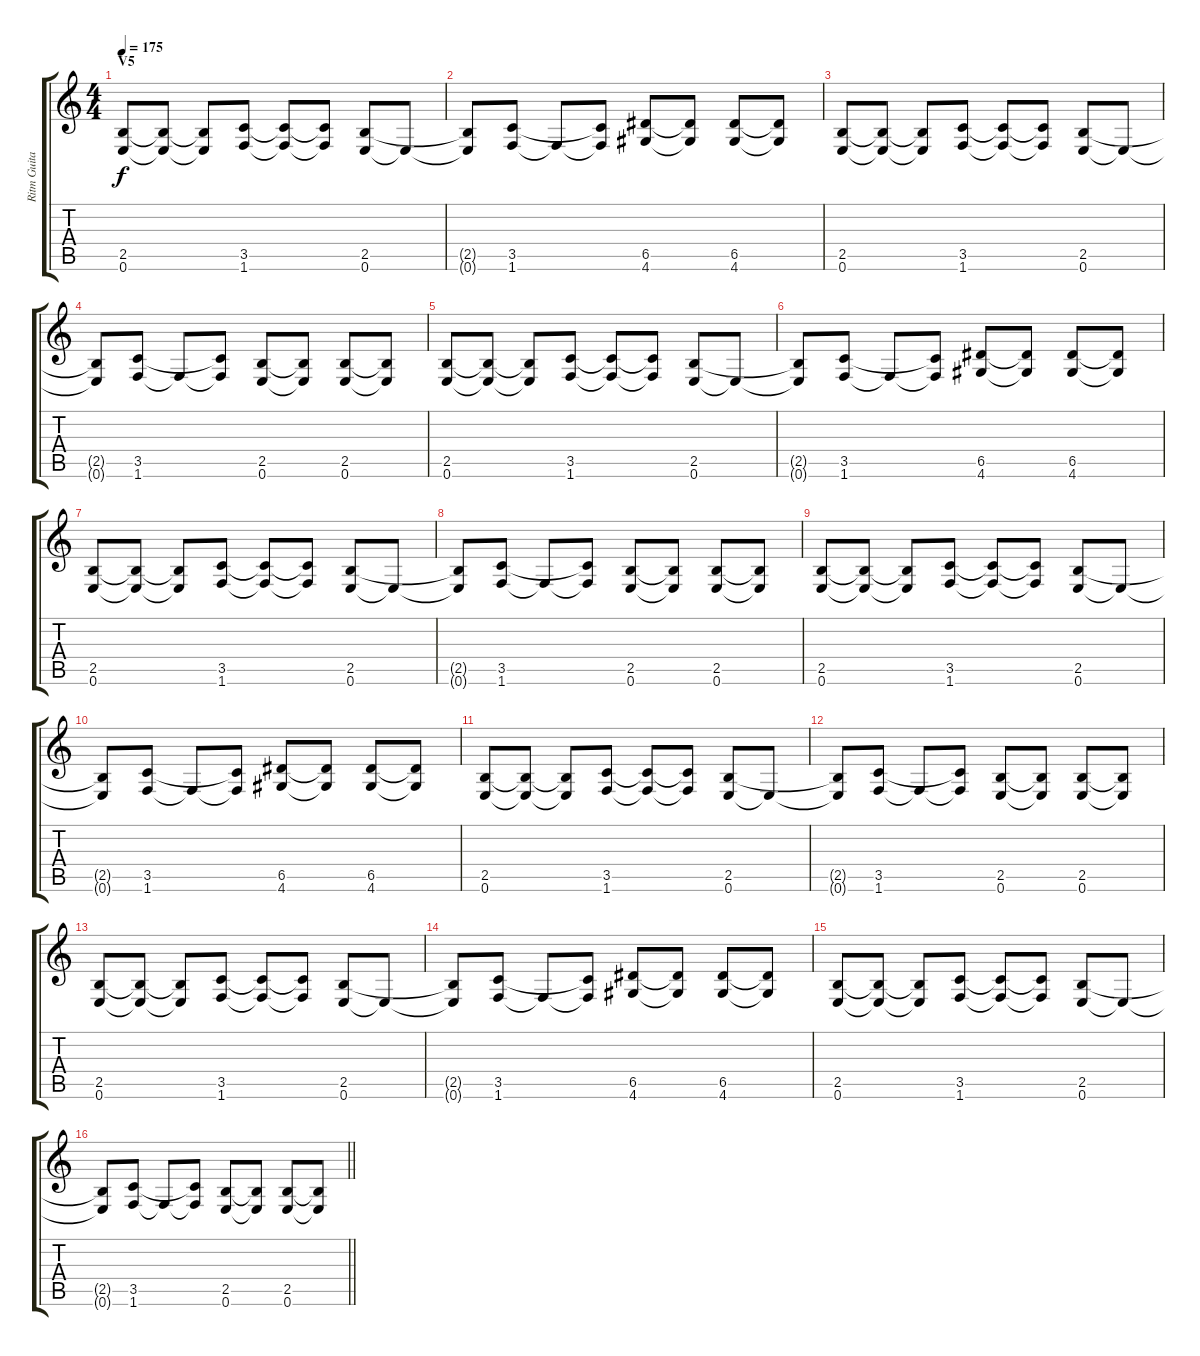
\track ("Ritm Guitar (Serg)" "Ritm Guita") {instrument distortionguitar}
\staff {score tabs}
\tuning (E4 B3 G3 D3 A2 E2) {hide}
\ts (4 4)
\section ("" "V5")
\tempo 175
\clef g2
\ks c
(2.5 0.6).8{dy f} (2.5{t} 0.6{t}).8 (2.5{t} 0.6{t}).8 (3.5 1.6).8 (3.5{t} 1.6{t}).8 (3.5{t} 1.6{t}).8 (2.5 0.6).8 0.6{t}.8 |
(2.5{t} 0.6{t}).8 (3.5 1.6).8 1.6{t}.8 (3.5{t} 1.6{t}).8 (6.5 4.6).8 (6.5{t} 4.6{t}).8 (6.5 4.6).8 (6.5{t} 4.6{t}).8 |
(2.5 0.6).8 (2.5{t} 0.6{t}).8 (2.5{t} 0.6{t}).8 (3.5 1.6).8 (3.5{t} 1.6{t}).8 (3.5{t} 1.6{t}).8 (2.5 0.6).8 0.6{t}.8 |
(2.5{t} 0.6{t}).8 (3.5 1.6).8 1.6{t}.8 (3.5{t} 1.6{t}).8 (2.5 0.6).8 (2.5{t} 0.6{t}).8 (2.5 0.6).8 (2.5{t} 0.6{t}).8 |
(2.5 0.6).8 (2.5{t} 0.6{t}).8 (2.5{t} 0.6{t}).8 (3.5 1.6).8 (3.5{t} 1.6{t}).8 (3.5{t} 1.6{t}).8 (2.5 0.6).8 0.6{t}.8 |
(2.5{t} 0.6{t}).8 (3.5 1.6).8 1.6{t}.8 (3.5{t} 1.6{t}).8 (6.5 4.6).8 (6.5{t} 4.6{t}).8 (6.5 4.6).8 (6.5{t} 4.6{t}).8 |
(2.5 0.6).8 (2.5{t} 0.6{t}).8 (2.5{t} 0.6{t}).8 (3.5 1.6).8 (3.5{t} 1.6{t}).8 (3.5{t} 1.6{t}).8 (2.5 0.6).8 0.6{t}.8 |
(2.5{t} 0.6{t}).8 (3.5 1.6).8 1.6{t}.8 (3.5{t} 1.6{t}).8 (2.5 0.6).8 (2.5{t} 0.6{t}).8 (2.5 0.6).8 (2.5{t} 0.6{t}).8 |
(2.5 0.6).8 (2.5{t} 0.6{t}).8 (2.5{t} 0.6{t}).8 (3.5 1.6).8 (3.5{t} 1.6{t}).8 (3.5{t} 1.6{t}).8 (2.5 0.6).8 0.6{t}.8 |
(2.5{t} 0.6{t}).8 (3.5 1.6).8 1.6{t}.8 (3.5{t} 1.6{t}).8 (6.5 4.6).8 (6.5{t} 4.6{t}).8 (6.5 4.6).8 (6.5{t} 4.6{t}).8 |
(2.5 0.6).8 (2.5{t} 0.6{t}).8 (2.5{t} 0.6{t}).8 (3.5 1.6).8 (3.5{t} 1.6{t}).8 (3.5{t} 1.6{t}).8 (2.5 0.6).8 0.6{t}.8 |
(2.5{t} 0.6{t}).8 (3.5 1.6).8 1.6{t}.8 (3.5{t} 1.6{t}).8 (2.5 0.6).8 (2.5{t} 0.6{t}).8 (2.5 0.6).8 (2.5{t} 0.6{t}).8 |
(2.5 0.6).8 (2.5{t} 0.6{t}).8 (2.5{t} 0.6{t}).8 (3.5 1.6).8 (3.5{t} 1.6{t}).8 (3.5{t} 1.6{t}).8 (2.5 0.6).8 0.6{t}.8 |
(2.5{t} 0.6{t}).8 (3.5 1.6).8 1.6{t}.8 (3.5{t} 1.6{t}).8 (6.5 4.6).8 (6.5{t} 4.6{t}).8 (6.5 4.6).8 (6.5{t} 4.6{t}).8 |
(2.5 0.6).8 (2.5{t} 0.6{t}).8 (2.5{t} 0.6{t}).8 (3.5 1.6).8 (3.5{t} 1.6{t}).8 (3.5{t} 1.6{t}).8 (2.5 0.6).8 0.6{t}.8 |
\barLineRight lightlight
(2.5{t} 0.6{t}).8 (3.5 1.6).8 1.6{t}.8 (3.5{t} 1.6{t}).8 (2.5 0.6).8 (2.5{t} 0.6{t}).8 (2.5 0.6).8 (2.5{t} 0.6{t}).8
